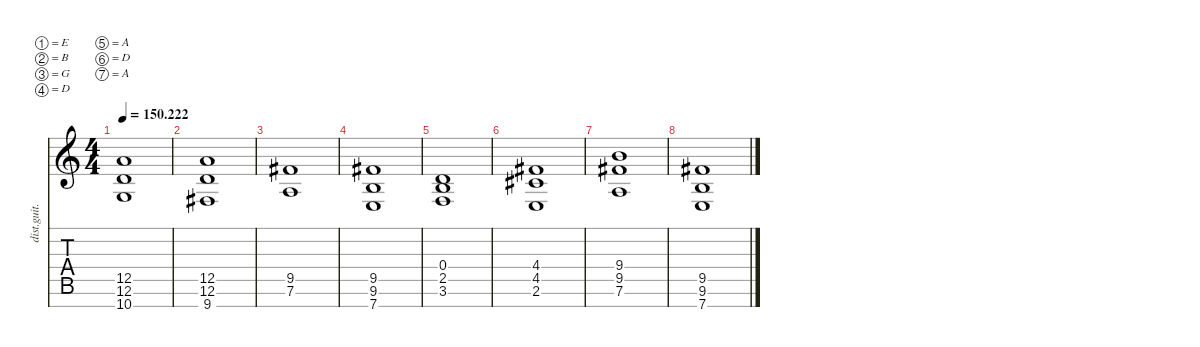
\defaultSystemsLayout 4
\hideDynamics
\bracketExtendMode nobrackets
\otherSystemsTrackNameOrientation horizontal
\track ("Distortion Guitar" "dist.guit.") {instrument distortionguitar}
\staff {score tabs}
\tuning (E4 B3 G3 D3 A2 D2 A1)
\ts (4 4)
\tempo
150.222
\accidentals auto
\clef g2
\ottava regular
\simile none
\ks c
(10.7 12.6 12.5).1{dy mf} |
(9.7 12.6 12.5).1 |
(7.6 9.5).1 |
(9.5 7.7 9.6).1 |
(3.6 2.5 0.4).1 |
(2.6 4.5 4.4).1 |
(7.6 9.5 9.4).1 |
(7.7 9.6 9.5).1
